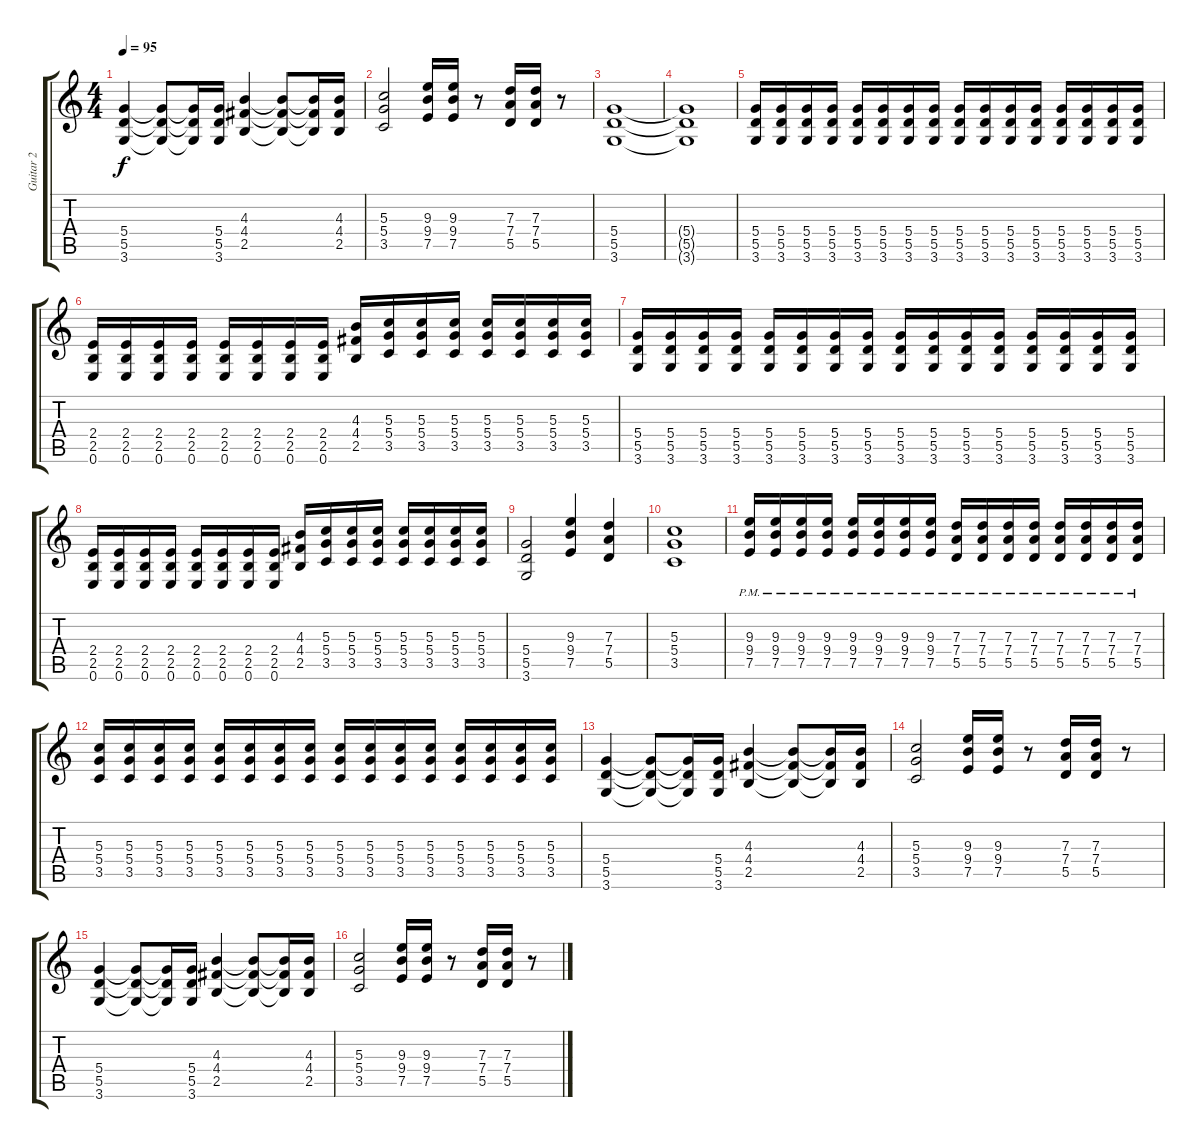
\track ("Guitar 2" "Guitar 2") {instrument overdrivenguitar}
\staff {score tabs}
\tuning (E4 B3 G3 D3 A2 E2) {hide}
\ts (4 4)
\tempo 95
\clef g2
\ks c
(5.4 5.5 3.6).4{dy f} (5.4{t} 5.5{t} 3.6{t}).8 (5.4{t} 5.5{t} 3.6{t}).16 (5.4 5.5 3.6).16 (4.3 4.4 2.5).4 (4.3{t} 4.4{t} 2.5{t}).8 (4.3{t} 4.4{t} 2.5{t}).16 (4.3 4.4 2.5).16 |
(5.3 5.4 3.5).2 (9.3 9.4 7.5).16 (9.3 9.4 7.5).16 r.8 (7.3 7.4 5.5).16 (7.3 7.4 5.5).16 r.8 |
(5.4 5.5 3.6).1 |
(5.4{t} 5.5{t} 3.6{t}).1 |
(5.4 5.5 3.6).16 (5.4 5.5 3.6).16 (5.4 5.5 3.6).16 (5.4 5.5 3.6).16 (5.4 5.5 3.6).16 (5.4 5.5 3.6).16 (5.4 5.5 3.6).16 (5.4 5.5 3.6).16 (5.4 5.5 3.6).16 (5.4 5.5 3.6).16 (5.4 5.5 3.6).16 (5.4 5.5 3.6).16 (5.4 5.5 3.6).16 (5.4 5.5 3.6).16 (5.4 5.5 3.6).16 (5.4 5.5 3.6).16 |
(2.4 2.5 0.6).16 (2.4 2.5 0.6).16 (2.4 2.5 0.6).16 (2.4 2.5 0.6).16 (2.4 2.5 0.6).16 (2.4 2.5 0.6).16 (2.4 2.5 0.6).16 (2.4 2.5 0.6).16 (4.3 4.4 2.5).16 (5.3 5.4 3.5).16 (5.3 5.4 3.5).16 (5.3 5.4 3.5).16 (5.3 5.4 3.5).16 (5.3 5.4 3.5).16 (5.3 5.4 3.5).16 (5.3 5.4 3.5).16 |
(5.4 5.5 3.6).16 (5.4 5.5 3.6).16 (5.4 5.5 3.6).16 (5.4 5.5 3.6).16 (5.4 5.5 3.6).16 (5.4 5.5 3.6).16 (5.4 5.5 3.6).16 (5.4 5.5 3.6).16 (5.4 5.5 3.6).16 (5.4 5.5 3.6).16 (5.4 5.5 3.6).16 (5.4 5.5 3.6).16 (5.4 5.5 3.6).16 (5.4 5.5 3.6).16 (5.4 5.5 3.6).16 (5.4 5.5 3.6).16 |
(2.4 2.5 0.6).16 (2.4 2.5 0.6).16 (2.4 2.5 0.6).16 (2.4 2.5 0.6).16 (2.4 2.5 0.6).16 (2.4 2.5 0.6).16 (2.4 2.5 0.6).16 (2.4 2.5 0.6).16 (4.3 4.4 2.5).16 (5.3 5.4 3.5).16 (5.3 5.4 3.5).16 (5.3 5.4 3.5).16 (5.3 5.4 3.5).16 (5.3 5.4 3.5).16 (5.3 5.4 3.5).16 (5.3 5.4 3.5).16 |
(5.4 5.5 3.6).2 (9.3 9.4 7.5).4 (7.3 7.4 5.5).4 |
(5.3 5.4 3.5).1 |
(9.3{pm} 9.4{pm} 7.5{pm}).16 (9.3{pm} 9.4{pm} 7.5{pm}).16 (9.3{pm} 9.4{pm} 7.5{pm}).16 (9.3{pm} 9.4{pm} 7.5{pm}).16 (9.3{pm} 9.4{pm} 7.5{pm}).16 (9.3{pm} 9.4{pm} 7.5{pm}).16 (9.3{pm} 9.4{pm} 7.5{pm}).16 (9.3{pm} 9.4{pm} 7.5{pm}).16 (7.3{pm} 7.4{pm} 5.5{pm}).16 (7.3{pm} 7.4{pm} 5.5{pm}).16 (7.3{pm} 7.4{pm} 5.5{pm}).16 (7.3{pm} 7.4{pm} 5.5{pm}).16 (7.3{pm} 7.4{pm} 5.5{pm}).16 (7.3{pm} 7.4{pm} 5.5{pm}).16 (7.3{pm} 7.4{pm} 5.5{pm}).16 (7.3{pm} 7.4{pm} 5.5{pm}).16 |
(5.3 5.4 3.5).16 (5.3 5.4 3.5).16 (5.3 5.4 3.5).16 (5.3 5.4 3.5).16 (5.3 5.4 3.5).16 (5.3 5.4 3.5).16 (5.3 5.4 3.5).16 (5.3 5.4 3.5).16 (5.3 5.4 3.5).16 (5.3 5.4 3.5).16 (5.3 5.4 3.5).16 (5.3 5.4 3.5).16 (5.3 5.4 3.5).16 (5.3 5.4 3.5).16 (5.3 5.4 3.5).16 (5.3 5.4 3.5).16 |
(5.4 5.5 3.6).4 (5.4{t} 5.5{t} 3.6{t}).8 (5.4{t} 5.5{t} 3.6{t}).16 (5.4 5.5 3.6).16 (4.3 4.4 2.5).4 (4.3{t} 4.4{t} 2.5{t}).8 (4.3{t} 4.4{t} 2.5{t}).16 (4.3 4.4 2.5).16 |
(5.3 5.4 3.5).2 (9.3 9.4 7.5).16 (9.3 9.4 7.5).16 r.8 (7.3 7.4 5.5).16 (7.3 7.4 5.5).16 r.8 |
(5.4 5.5 3.6).4 (5.4{t} 5.5{t} 3.6{t}).8 (5.4{t} 5.5{t} 3.6{t}).16 (5.4 5.5 3.6).16 (4.3 4.4 2.5).4 (4.3{t} 4.4{t} 2.5{t}).8 (4.3{t} 4.4{t} 2.5{t}).16 (4.3 4.4 2.5).16 |
(5.3 5.4 3.5).2 (9.3 9.4 7.5).16 (9.3 9.4 7.5).16 r.8 (7.3 7.4 5.5).16 (7.3 7.4 5.5).16 r.8
